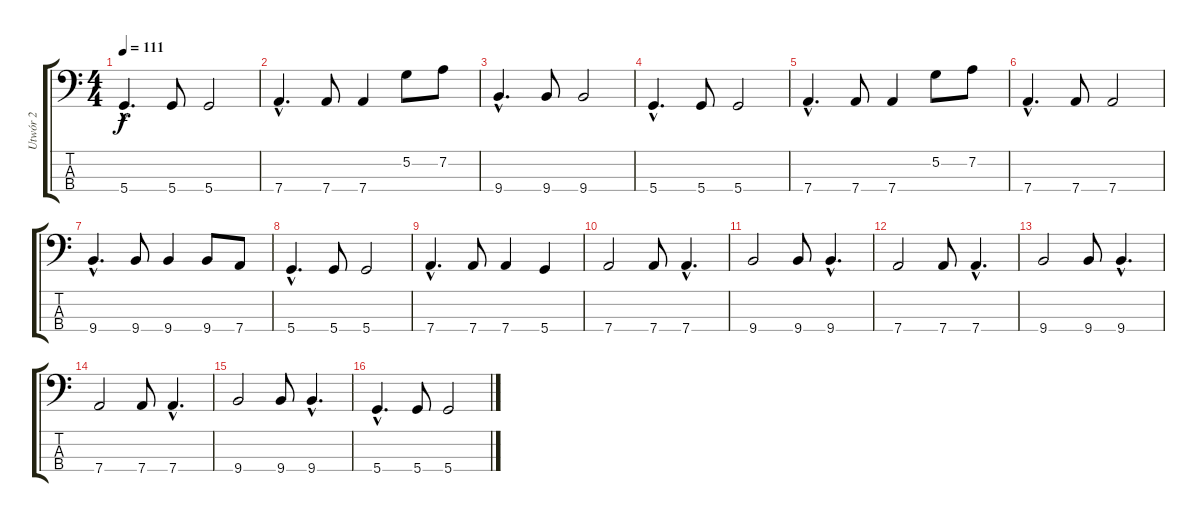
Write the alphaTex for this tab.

\track ("Utwór 2" "Utwór 2") {instrument electricbassfinger}
\staff {score tabs}
\tuning (G2 D2 A1 D1) {hide}
\ts (4 4)
\tempo 111
\clef f4
\ks c
5.4{hac}.4{d dy f} 5.4.8 5.4.2 |
7.4{hac}.4{d} 7.4.8 7.4.4 5.2.8 7.2.8 |
9.4{hac}.4{d} 9.4.8 9.4.2 |
5.4{hac}.4{d} 5.4.8 5.4.2 |
7.4{hac}.4{d} 7.4.8 7.4.4 5.2.8 7.2.8 |
7.4{hac}.4{d} 7.4.8 7.4.2 |
9.4{hac}.4{d} 9.4.8 9.4.4 9.4.8 7.4.8 |
5.4{hac}.4{d} 5.4.8 5.4.2 |
7.4{hac}.4{d} 7.4.8 7.4.4 5.4.4 |
7.4.2 7.4.8 7.4{hac}.4{d} |
9.4.2 9.4.8 9.4{hac}.4{d} |
7.4.2 7.4.8 7.4{hac}.4{d} |
9.4.2 9.4.8 9.4{hac}.4{d} |
7.4.2 7.4.8 7.4{hac}.4{d} |
9.4.2 9.4.8 9.4{hac}.4{d} |
5.4{hac}.4{d} 5.4.8 5.4.2
